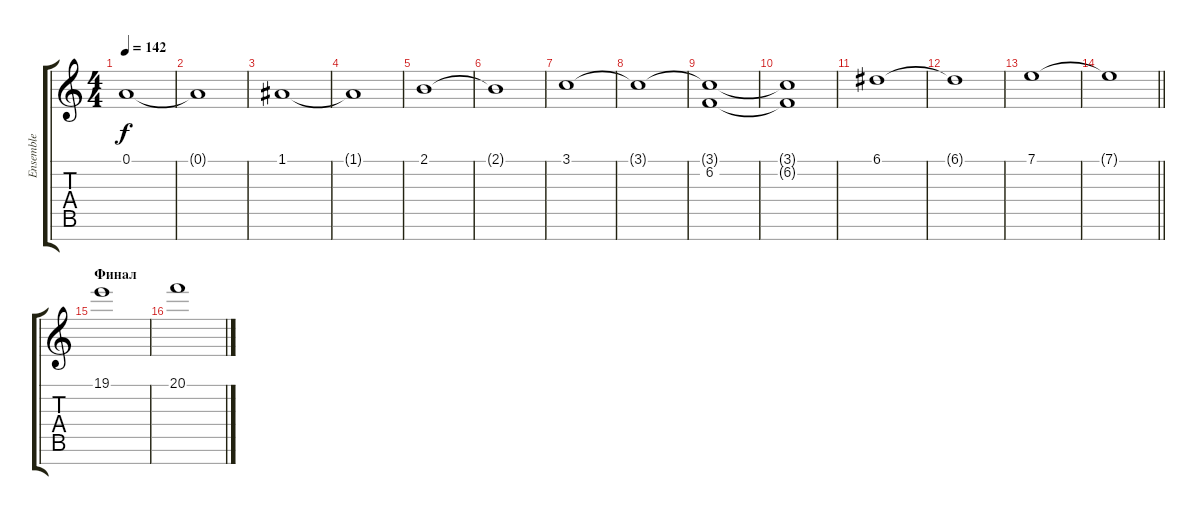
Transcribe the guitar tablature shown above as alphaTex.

\track ("Ensemble" "Ensemble") {instrument stringensemble1}
\staff {score tabs}
\tuning (A4 B3 G3 D3 A2 E2 B1) {hide}
\ts (4 4)
\tempo 142
\clef g2
\ks c
0.1.1{dy f} |
0.1{t}.1 |
1.1.1 |
1.1{t}.1 |
2.1.1 |
2.1{t}.1 |
3.1.1 |
3.1{t}.1 |
(3.1{t} 6.2).1{volume 9} |
(3.1{t} 6.2{t}).1 |
6.1.1{volume 11} |
6.1{t}.1 |
7.1.1 |
\barLineRight lightlight
7.1{t}.1 |
\section ("" "Финал")
19.1.1{volume 14 balance 8} |
20.1.1
